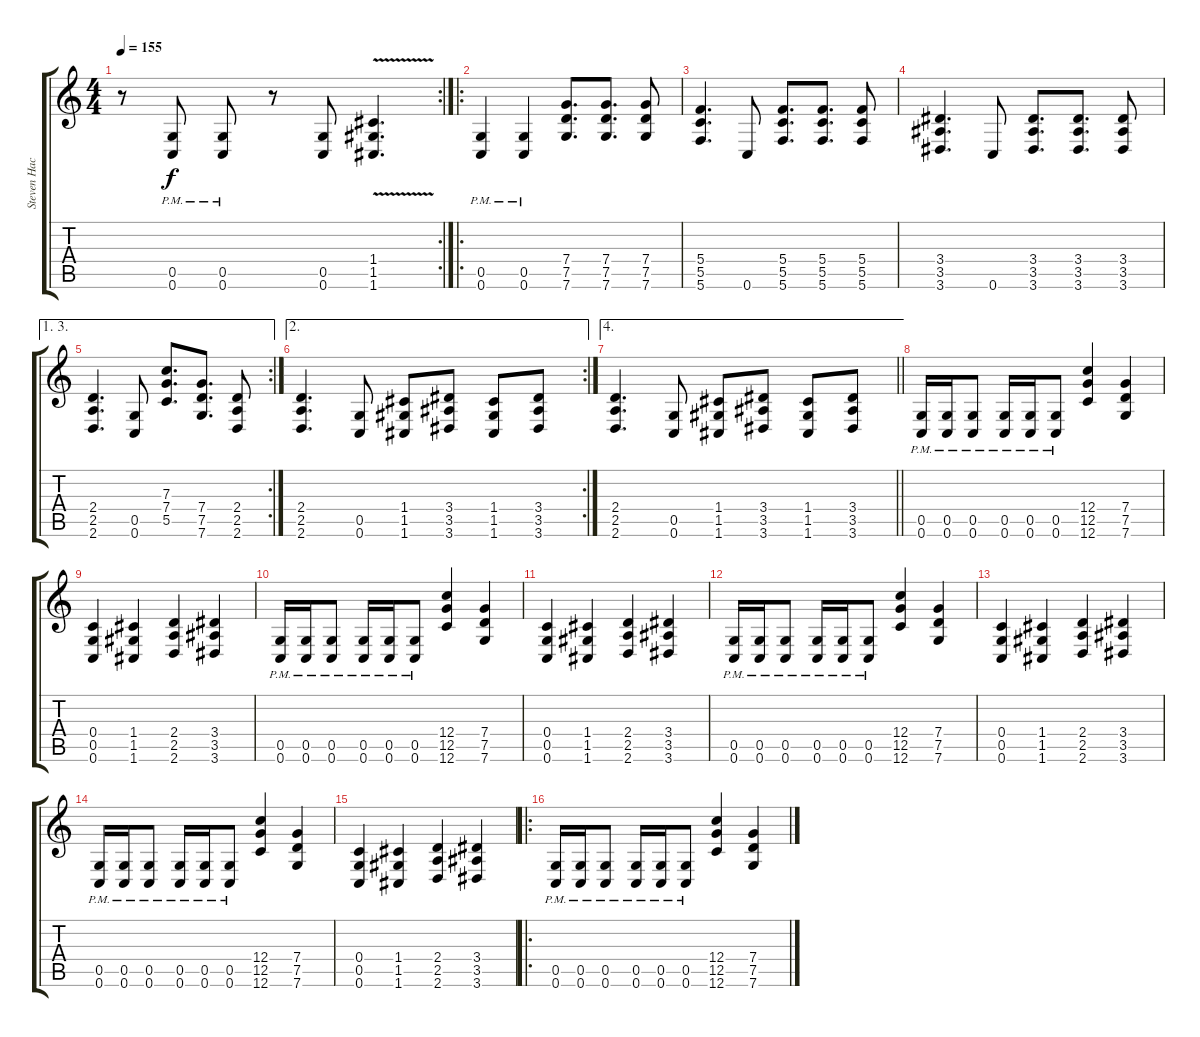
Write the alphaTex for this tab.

\track ("Steven Hackney 1" "Steven Hac") {instrument distortionguitar bank 255}
\staff {score tabs}
\tuning (D4 A3 F3 C3 G2 C2) {hide}
\rc 2
\ts (4 4)
\tempo 155
\clef g2
\ks c
r.8{dy f} (0.5{pm} 0.6).8 (0.5{pm} 0.6).8 r.8 (0.5 0.6).8 (1.4 1.5 1.6{v}).4{d} |
\ro
(0.5{pm} 0.6).4 (0.5{pm} 0.6).4 (7.4 7.5 7.6).8{d} (7.4 7.5 7.6).8{d} (7.4 7.5 7.6).8 |
(5.4 5.5 5.6).4{d} 0.6.8 (5.4 5.5 5.6).8{d} (5.4 5.5 5.6).8{d} (5.4 5.5 5.6).8 |
(3.4 3.5 3.6).4{d} 0.6.8 (3.4 3.5 3.6).8{d} (3.4 3.5 3.6).8{d} (3.4 3.5 3.6).8 |
\ae (1 3)
\rc 2
(2.4 2.5 2.6).4{d} (0.5 0.6).8 (7.3 7.4 5.5).8{d} (7.4 7.5 7.6).8{d} (2.4 2.5 2.6).8 |
\ae 2
\rc 1
(2.4 2.5 2.6).4{d} (0.5 0.6).8 (1.4 1.5 1.6).8 (3.4 3.5 3.6).8 (1.4 1.5 1.6).8 (3.4 3.5 3.6).8 |
\ae 4
\barLineRight lightlight
(2.4 2.5 2.6).4{d} (0.5 0.6).8 (1.4 1.5 1.6).8 (3.4 3.5 3.6).8 (1.4 1.5 1.6).8 (3.4 3.5 3.6).8 |
(0.5{pm} 0.6).16 (0.5{pm} 0.6).16 (0.5{pm} 0.6).8 (0.5{pm} 0.6).16 (0.5{pm} 0.6).16 (0.5{pm} 0.6).8 (12.4 12.5 12.6).4 (7.4 7.5 7.6).4 |
(0.4 0.5 0.6).4 (1.4 1.5 1.6).4 (2.4 2.5 2.6).4 (3.4 3.5 3.6).4 |
(0.5{pm} 0.6).16 (0.5{pm} 0.6).16 (0.5{pm} 0.6).8 (0.5{pm} 0.6).16 (0.5{pm} 0.6).16 (0.5{pm} 0.6).8 (12.4 12.5 12.6).4 (7.4 7.5 7.6).4 |
(0.4 0.5 0.6).4 (1.4 1.5 1.6).4 (2.4 2.5 2.6).4 (3.4 3.5 3.6).4 |
(0.5{pm} 0.6).16 (0.5{pm} 0.6).16 (0.5{pm} 0.6).8 (0.5{pm} 0.6).16 (0.5{pm} 0.6).16 (0.5{pm} 0.6).8 (12.4 12.5 12.6).4 (7.4 7.5 7.6).4 |
(0.4 0.5 0.6).4 (1.4 1.5 1.6).4 (2.4 2.5 2.6).4 (3.4 3.5 3.6).4 |
(0.5{pm} 0.6).16 (0.5{pm} 0.6).16 (0.5{pm} 0.6).8 (0.5{pm} 0.6).16 (0.5{pm} 0.6).16 (0.5{pm} 0.6).8 (12.4 12.5 12.6).4 (7.4 7.5 7.6).4 |
(0.4 0.5 0.6).4 (1.4 1.5 1.6).4 (2.4 2.5 2.6).4 (3.4 3.5 3.6).4 |
\ro
(0.5{pm} 0.6).16 (0.5{pm} 0.6).16 (0.5{pm} 0.6).8 (0.5{pm} 0.6).16 (0.5{pm} 0.6).16 (0.5{pm} 0.6).8 (12.4 12.5 12.6).4 (7.4 7.5 7.6).4
